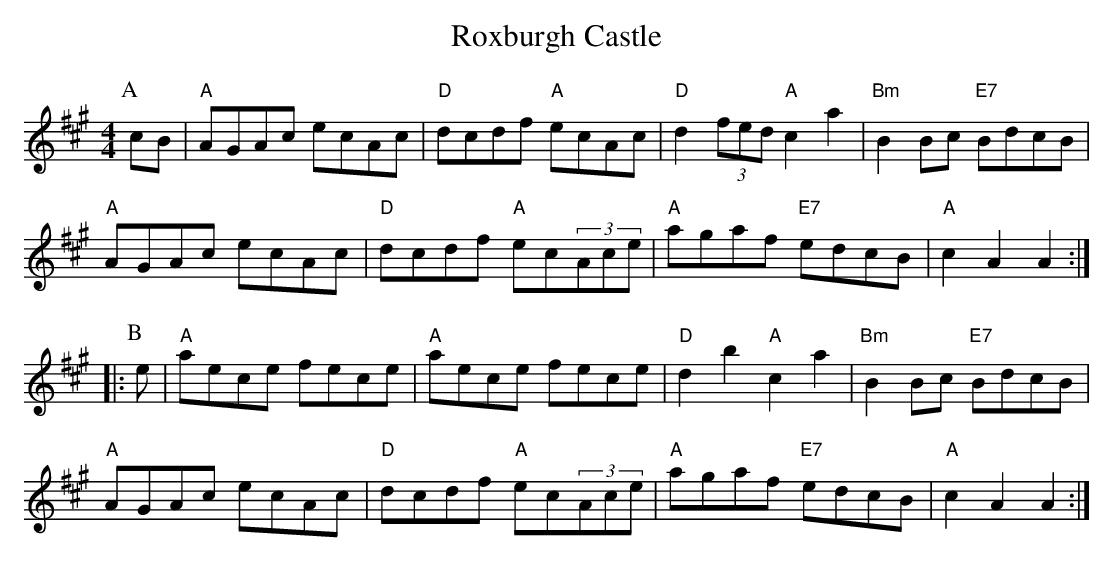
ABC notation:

X:1
T:Roxburgh Castle
M:4/4
L:1/4
K:A
P:A
c/2B/2|"A"A/2G/2A/2c/2 e/2c/2A/2c/2|"D"d/2c/2d/2f/2 "A"e/2c/2A/2c/2|\
"D"d(3f/2e/2d/2 "A"ca|"Bm"BB/2c/2 "E7"B/2d/2c/2B/2|
"A"A/2G/2A/2c/2 e/2c/2A/2c/2|"D"d/2c/2d/2f/2 "A"e/2c/2(3A/2c/2e/2|\
"A"a/2g/2a/2f/2 "E7"e/2d/2c/2B/2|"A"cA A::
P:B
e/2|"A"a/2e/2c/2e/2 f/2e/2c/2e/2|"A"a/2e/2c/2e/2 f/2e/2c/2e/2|"D"db "A"ca|\
"Bm"BB/2c/2 "E7"B/2d/2c/2B/2|
"A"A/2G/2A/2c/2 e/2c/2A/2c/2|"D"d/2c/2d/2f/2 "A"e/2c/2(3A/2c/2e/2|\
"A"a/2g/2a/2f/2 "E7"e/2d/2c/2B/2|"A"cA A:|
